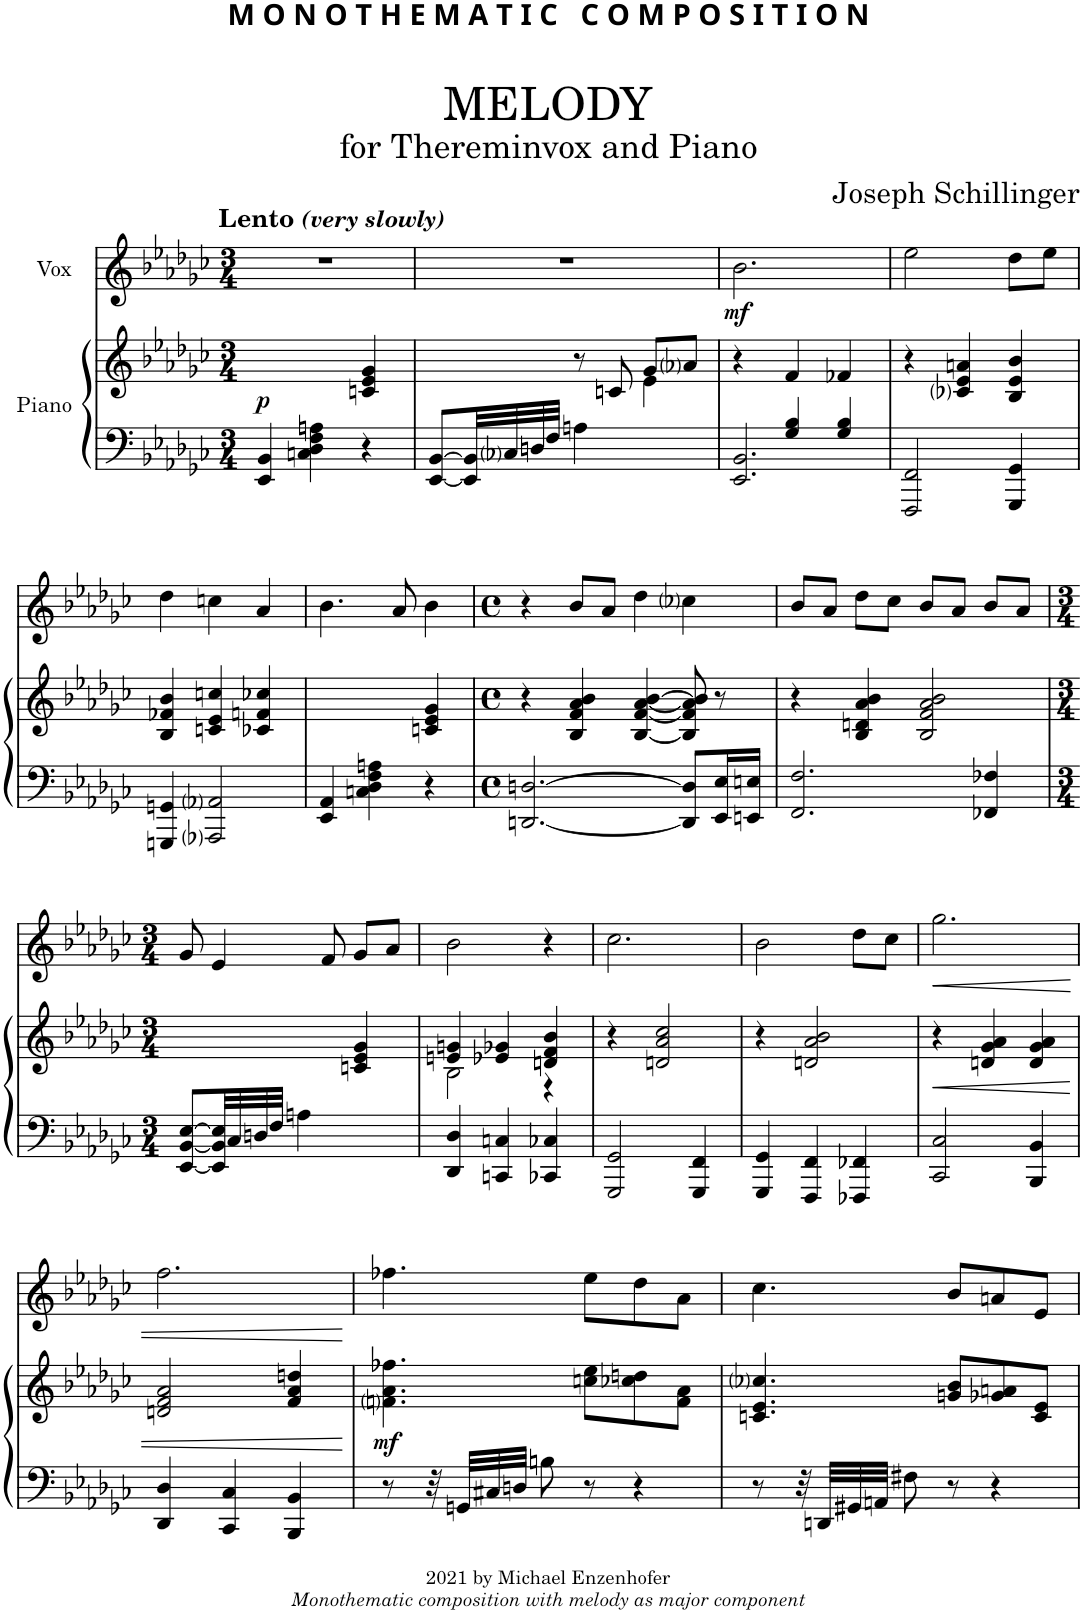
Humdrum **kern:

**kern	**kern	**dynam	**kern	**dynam
*part2	*part2	*part2	*part1	*part1
*staff3	*staff2	*staff2/3	*staff1	*staff1
*I"Piano	*	*	*I"Vox	*
*I'Pno	*	*	*	*
*clefF4	*clefG2	*	*clefG2	*
*k[b-e-a-d-g-c-]	*k[b-e-a-d-g-c-]	*	*k[b-e-a-d-g-c-]	*
*M3/4	*M3/4	*	*M3/4	*
=1	=1	=1	=1	=1
!	!	!	!LO:TX:a:Bi:t=(very slowly)	!
!	!	!	!LO:TX:a:B:t=Lento	!
!	!	!LO:DY:b	!	!
4EE-/ 4BB-/	4ryy	p	2.r	.
4Cn\ 4D-\ 4F\ 4An\	4ryy	.	.	.
4r	4cn/ 4e-/ 4g-/	.	.	.
=2	=2	=2	=2	=2
*	*^	*	*	*
[8EE-/ [8BB-/L	4ryy	4ryy	.	2.r	.
32EE-/] 32BB-/]LL	.	.	.	.	.
32C-i/	.	.	.	.	.
32Dn/	.	.	.	.	.
32F/JJJ	.	.	.	.	.
4An\	8r	4ryy	.	.	.
.	8cn/	.	.	.	.
4ryy	4e-\	8g-/L	.	.	.
.	.	8a-i/J	.	.	.
=3	=3	=3	=3	=3	=3
*^	*	*	*	*	*
!	!	!	!	!	!	!LO:DY:b
*	*	*v	*v	*	*	*
2.EE-/ 2.BB-/	4ryy	4r	.	2.b-\	mf
.	4G-/ 4B-/	4f/	.	.	.
.	4G-/ 4B-/	4f-X/	.	.	.
*v	*v	*	*	*	*
=4	=4	=4	=4	=4
2FFF/ 2FF/	4r	.	2ee-\	.
.	4c-i/ 4e-/ 4an/	.	.	.
4GGG-/ 4GG-/	4B-/ 4e-/ 4b-/	.	8dd-\L	.
.	.	.	8ee-\J	.
!!LO:LB:g=z
=5	=5	=5	=5	=5
4GGGn/ 4GGn/	4B-/ 4f-X/ 4b-/	.	4dd-\	.
2AAA-i/ 2AA-i/	4cn/ 4e-/ 4ccn/	.	4ccn\	.
.	4c-X/ 4fn/ 4cc-X/	.	4a-/	.
=6	=6	=6	=6	=6
4EE-/ 4AA-/	4ryy	.	4.b-\	.
4Cn\ 4D-\ 4F\ 4An\	4ryy	.	.	.
.	.	.	8a-/	.
4r	4cn/ 4e-/ 4g-/	.	4b-\	.
=7	=7	=7	=7	=7
*M4/4	*M4/4	*	*M4/4	*
*met(c)	*met(c)	*	*met(c)	*
[2.DDn/ [2.Dn/	4r	.	4r	.
.	4B-/ 4f/ 4a-/ 4b-/	.	8b-/L	.
.	.	.	8a-/J	.
.	[4B-/ [4f/ [4a-/ [4b-/	.	4dd-\	.
8DD/] 8D/]L	8B-/] 8f/] 8a-/] 8b-/]	.	4cc-i\	.
16EE-/ 16E-/L	8r	.	.	.
16EEn/ 16En/JJ	.	.	.	.
=8	=8	=8	=8	=8
2.FF/ 2.F/	4r	.	8b-/L	.
.	.	.	8a-/J	.
.	4B-/ 4dn/ 4a-/ 4b-/	.	8dd-\L	.
.	.	.	8cc-\J	.
.	2B-/ 2f/ 2a-/ 2b-/	.	8b-/L	.
.	.	.	8a-/J	.
4FF-X/ 4F-X/	.	.	8b-/L	.
.	.	.	8a-/J	.
!!LO:LB:g=z
=9	=9	=9	=9	=9
*M3/4	*M3/4	*	*M3/4	*
[8EE-/ [8BB-/ [8E-/L	4ryy	.	8g-/	.
32EE-/] 32BB-/] 32E-/]LL	.	.	4e-/	.
32C-i/	.	.	.	.
32Dn/	.	.	.	.
32F/JJJ	.	.	.	.
4An\	4ryy	.	.	.
.	.	.	8f/	.
4ryy	4cn/ 4e-/ 4g-/	.	8g-/L	.
.	.	.	8a-/J	.
=10	=10	=10	=10	=10
*	*^	*	*	*
4DD-/ 4D-/	4en/ 4gn/	2B-\	.	2b-\	.
4CCn/ 4Cn/	4e-X/ 4g-X/	.	.	.	.
4CC-X/ 4C-X/	4dn/ 4f/ 4b-/	4r	.	4r	.
*	*v	*v	*	*	*
=11	=11	=11	=11	=11
2GGG-/ 2GG-/	4r	.	2.cc-\	.
.	2dn/ 2a-/ 2cc-/	.	.	.
4GGG-/ 4FF/	.	.	.	.
=12	=12	=12	=12	=12
4GGG-/ 4GG-/	4r	.	2b-\	.
4FFF/ 4FF/	2dn/ 2a-/ 2b-/	.	.	.
4FFF-X/ 4FF-X/	.	.	8dd-\L	.
.	.	.	8cc-\J	.
=13	=13	=13	=13	=13
!	!	!LO:HP:b	!	!LO:HP:b
2CC-/ 2C-/	4r	<	2.gg-\	<
.	4dn/ 4g-/ 4a-/	.	.	.
4BBB-/ 4BB-/	4d/ 4g-/ 4a-/	.	.	.
!!LO:LB:g=z
=14	=14	=14	=14	=14
4DD-/ 4D-/	2dn/ 2f/ 2a-/	.	2.ff\	.
4CC-/ 4C-/	.	.	.	.
4BBB-/ 4BB-/	4f/ 4a-/ 4ddn/	.	.	.
.	.	[	.	[
=15	=15	=15	=15	=15
!	!	!LO:DY:b	!	!
8r	4.fni\ 4.a-\ 4.ff-X\	mf	4.ff-X\	.
32r	.	.	.	.
32GGn/LLL	.	.	.	.
32C#X/	.	.	.	.
32Dn/JJJ	.	.	.	.
8Bn\	.	.	.	.
8r	8ccn\ 8ee-\L	.	8ee-\L	.
4r	8cc-X\ 8ddn\	.	8dd-\	.
.	8f\ 8a-\J	.	8a-\J	.
=16	=16	=16	=16	=16
8r	4.cn/ 4.e-/ 4.cc-i/	.	4.cc-\	.
32r	.	.	.	.
32DDn/LLL	.	.	.	.
32GG#X/	.	.	.	.
32AAn/JJJ	.	.	.	.
8F#X\	.	.	.	.
8r	8gn/ 8b-/L	.	8b-/L	.
4r	8g-X/ 8an/	.	8an/	.
.	8c/ 8e-/J	.	8e-/J	.
=	=	=	=	=
*-	*-	*-	*-	*-
